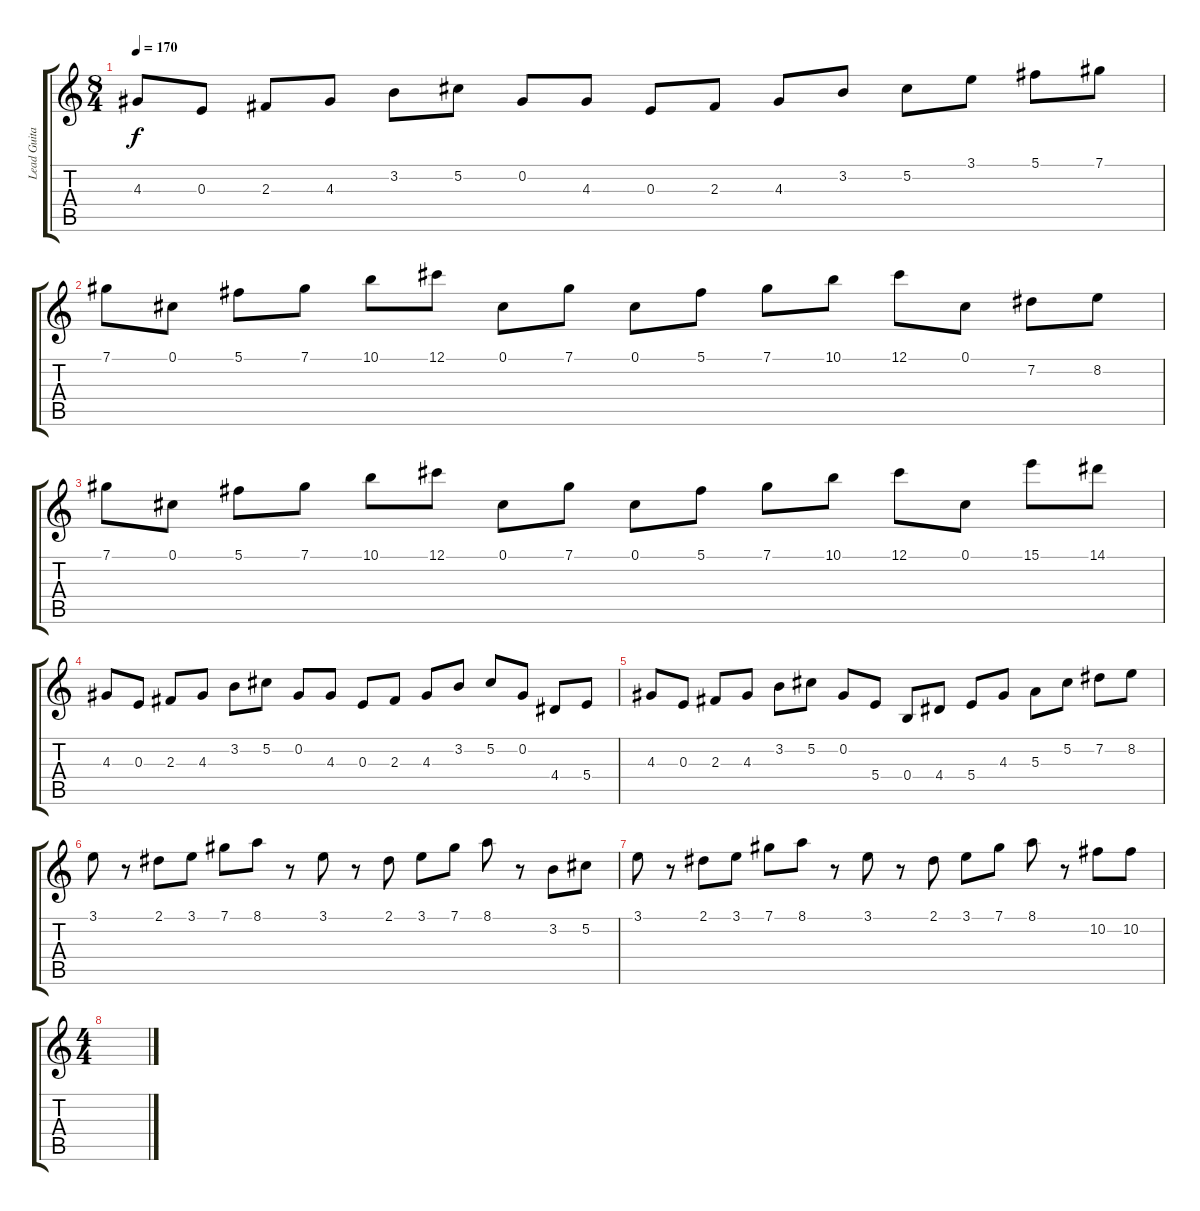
\track ("Lead Guitar 2" "Lead Guita") {instrument overdrivenguitar}
\staff {score tabs}
\tuning (Db4 Ab3 E3 B2 Gb2 Db2) {hide}
\ts (8 4)
\tempo 170
\clef g2
\ks c
4.3.8{dy f} 0.3.8 2.3.8 4.3.8 3.2.8 5.2.8 0.2.8 4.3.8 0.3.8 2.3.8 4.3.8 3.2.8 5.2.8 3.1.8 5.1.8 7.1.8 |
7.1.8 0.1.8 5.1.8 7.1.8 10.1.8 12.1.8 0.1.8 7.1.8 0.1.8 5.1.8 7.1.8 10.1.8 12.1.8 0.1.8 7.2.8 8.2.8 |
7.1.8 0.1.8 5.1.8 7.1.8 10.1.8 12.1.8 0.1.8 7.1.8 0.1.8 5.1.8 7.1.8 10.1.8 12.1.8 0.1.8 15.1.8 14.1.8 |
4.3.8 0.3.8 2.3.8 4.3.8 3.2.8 5.2.8 0.2.8 4.3.8 0.3.8 2.3.8 4.3.8 3.2.8 5.2.8 0.2.8 4.4.8 5.4.8 |
4.3.8 0.3.8 2.3.8 4.3.8 3.2.8 5.2.8 0.2.8 5.4.8 0.4.8 4.4.8 5.4.8 4.3.8 5.3.8 5.2.8 7.2.8 8.2.8 |
3.1.8 r.8 2.1.8 3.1.8 7.1.8 8.1.8 r.8 3.1.8 r.8 2.1.8 3.1.8 7.1.8 8.1.8 r.8 3.2.8 5.2.8 |
3.1.8 r.8 2.1.8 3.1.8 7.1.8 8.1.8 r.8 3.1.8 r.8 2.1.8 3.1.8 7.1.8 8.1.8 r.8 10.2.8 10.2.8 |
\ts (4 4)
